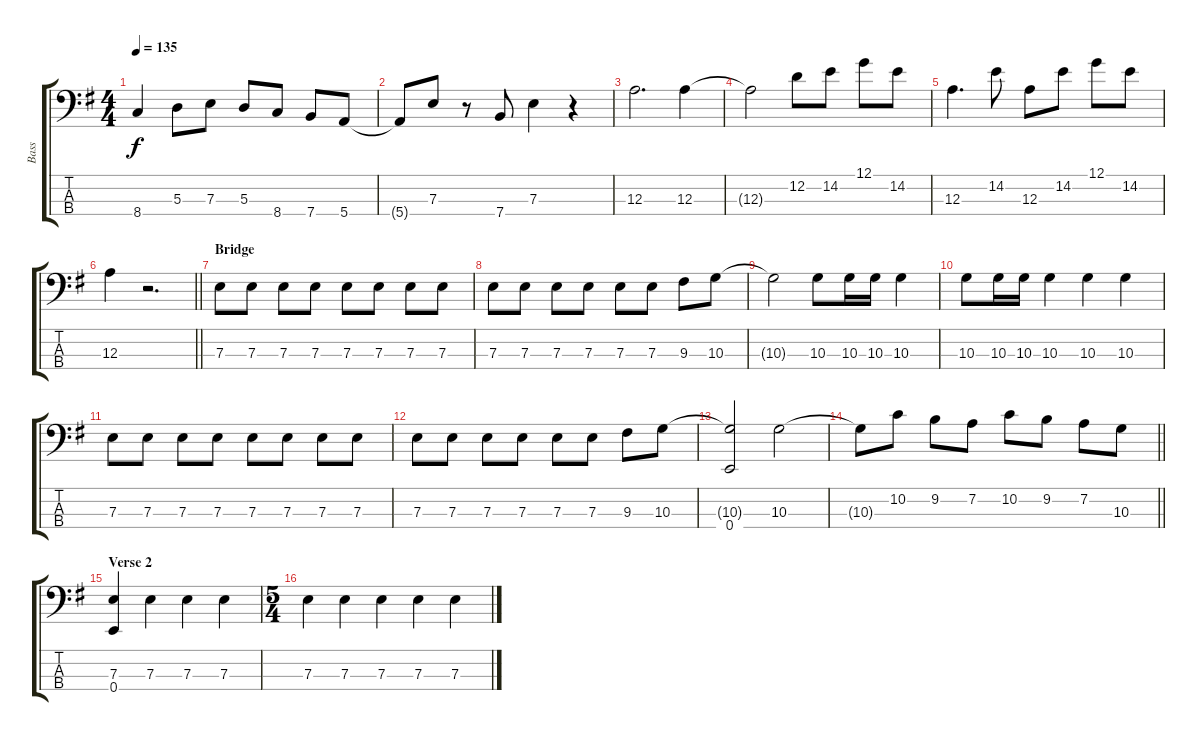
\track ("Bass" "Bass") {instrument electricbassfinger}
\staff {score tabs}
\tuning (G2 D2 A1 E1) {hide}
\ts (4 4)
\tempo 135
\clef f4
\ks g
8.4.4{dy f} 5.3.8 7.3.8 5.3.8 8.4.8 7.4.8 5.4.8 |
5.4{t}.8 7.3.8 r.8 7.4.8 7.3.4 r.4 |
12.3.2{d} 12.3.4 |
12.3{t}.2 12.2.8 14.2.8 12.1.8 14.2.8 |
12.3.4{d} 14.2.8 12.3.8 14.2.8 12.1.8 14.2.8 |
\barLineRight lightlight
12.3.4 r.2{d} |
\section ("" "Bridge")
7.3.8 7.3.8 7.3.8 7.3.8 7.3.8 7.3.8 7.3.8 7.3.8 |
7.3.8 7.3.8 7.3.8 7.3.8 7.3.8 7.3.8 9.3.8 10.3.8 |
10.3{t}.2 10.3.8 10.3.16 10.3.16 10.3.4 |
10.3.8 10.3.16 10.3.16 10.3.4 10.3.4 10.3.4 |
7.3.8 7.3.8 7.3.8 7.3.8 7.3.8 7.3.8 7.3.8 7.3.8 |
7.3.8 7.3.8 7.3.8 7.3.8 7.3.8 7.3.8 9.3.8 10.3.8 |
(10.3{t} 0.4).2 10.3.2 |
\barLineRight lightlight
10.3{t}.8 10.2.8 9.2.8 7.2.8 10.2.8 9.2.8 7.2.8 10.3.8 |
\section ("" "Verse 2")
(7.3 0.4).4 7.3.4 7.3.4 7.3.4 |
\ts (5 4)
7.3.4 7.3.4 7.3.4 7.3.4 7.3.4
